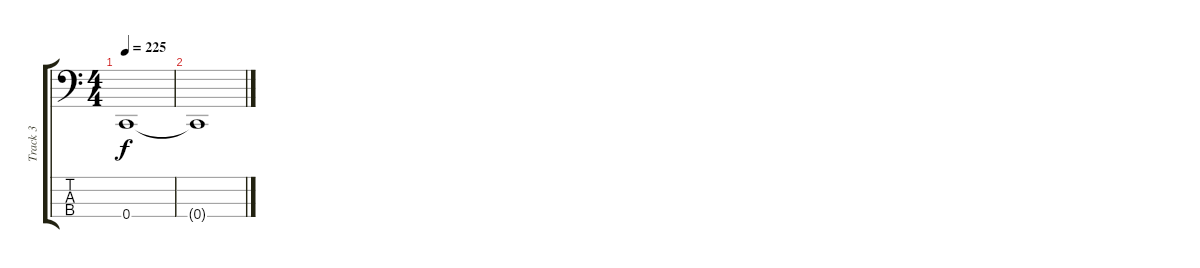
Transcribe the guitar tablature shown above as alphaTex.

\track ("Track 3" "Track 3") {instrument electricbassfinger}
\staff {score tabs}
\tuning (F2 C2 G1 C1) {hide}
\ts (4 4)
\tempo 225
\clef f4
\ks c
0.4.1{dy f} |
0.4{t}.1
